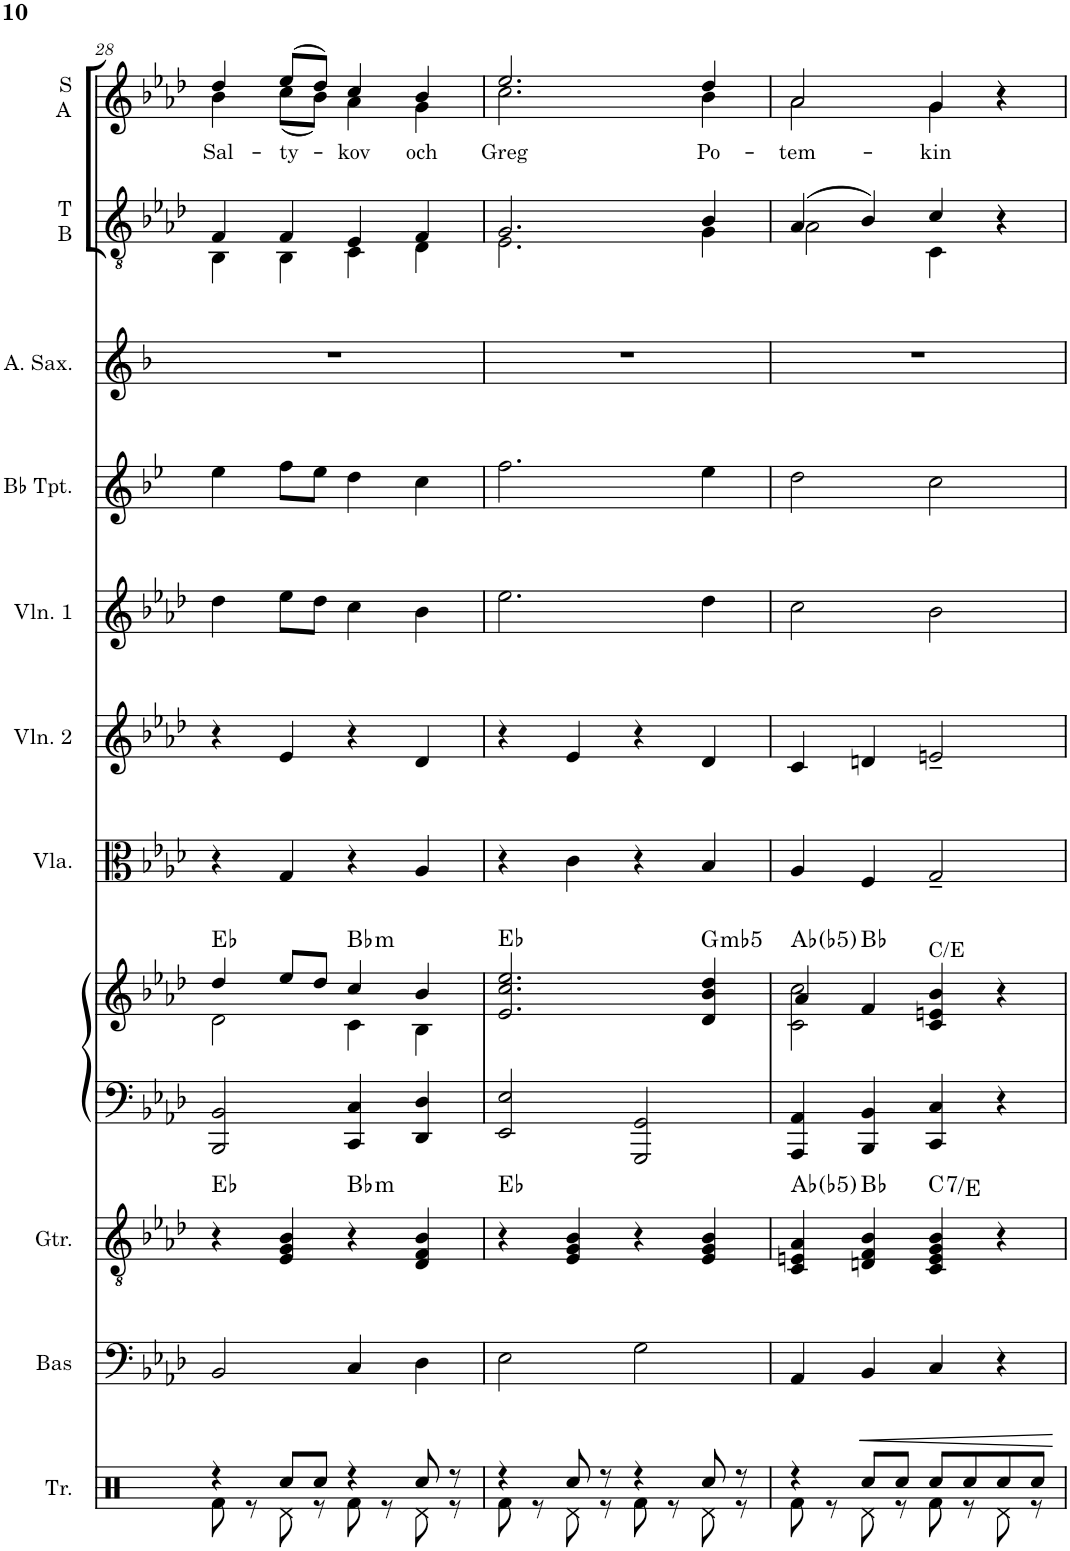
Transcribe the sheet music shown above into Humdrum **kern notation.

**kern	**dynam	**kern	**kern	**harte	**kern	**kern	**harte	**kern	**kern	**kern	**kern	**kern	**kern	**kern	**text
*part11	*part11	*part10	*part9	*part9	*part8	*part8	*part8	*part7	*part6	*part5	*part4	*part3	*part2	*part1	*part1
*staff12	*staff12	*staff11	*staff10	*	*staff9	*staff8	*	*staff7	*staff6	*staff5	*staff4	*staff3	*staff2	*staff1	*staff1
*I"Trummor	*	*I"Elbas	*I"Elgitarr	*	*I"Piano	*	*	*I"Viola	*I"Violin 2	*I"Violin 1	*I"Bb Trumpet	*I"Altsaxofon	*I"T B	*I"S A	*
*I'Tr.	*	*	*	*	*I'Pno	*	*	*I'Vla.	*I'Vln. 2	*I'Vln. 1	*I'Bb Tpt.	*I'A. Sax.	*I'T B	*I'S A	*
!!LO:PB:g=z
*clefX	*	*clefF4	*clefGv2	*	*clefF4	*clefG2	*	*clefC3	*clefG2	*clefG2	*clefG2	*clefG2	*clefGv2	*clefG2	*
*	*	*Trd7c12	*	*	*	*	*	*	*	*	*Trd1c2	*Trd5c9	*	*	*
*k[]	*	*k[b-e-a-d-]	*k[b-e-a-d-]	*	*k[b-e-a-d-]	*k[b-e-a-d-]	*	*k[b-e-a-d-]	*k[b-e-a-d-]	*k[b-e-a-d-]	*k[b-e-]	*k[b-]	*k[b-e-a-d-]	*k[b-e-a-d-]	*
*M2/2	*	*M2/2	*M2/2	*	*M2/2	*M2/2	*	*M2/2	*M2/2	*M2/2	*M2/2	*M2/2	*M2/2	*M2/2	*
*met(c|)	*	*met(c|)	*met(c|)	*	*met(c|)	*met(c|)	*	*met(c|)	*met(c|)	*met(c|)	*met(c|)	*met(c|)	*met(c|)	*met(c|)	*
=28	=28	=28	=28	=28	=28	=28	=28	=28	=28	=28	=28	=28	=28	=28	=28
*^	*	*	*	*	*	*^	*	*	*	*	*	*	*^	*^	*
!	!	!	!	!	!	!	!	!	!	!	!	!	!	!	!	!	!	!	!LO:LY:b
4r	8Rf\	.	2BB-/	4r	Eb:maj	2BBB-/ 2BB-/	4dd-/	2d-\	Eb:maj	4r	4r	4dd-\	4ee-\	1r	4F/	4BB-\	4dd-/	4b-\	Sal-
.	8r	.	.	.	.	.	.	.	.	.	.	.	.	.	.	.	.	.	.
!	!	!	!	!	!	!	!	!	!	!	!	!	!	!	!	!	!	!	!LO:LY:b
8Rcc/L	8Rd\	.	.	4E-/ 4G/ 4B-/	.	.	8ee-/L	.	.	4G/	4e-/	8ee-\L	8ff\L	.	4F/	4BB-\	(8ee-/L	(8cc\L	-ty-
8Rcc/J	8r	.	.	.	.	.	8dd-/J	.	.	.	.	8dd-\J	8ee-\J	.	.	.	8dd-/J)	8b-\J)	.
!	!	!	!	!	!LO:H:kt=m	!	!	!	!LO:H:kt=m	!	!	!	!	!	!	!	!	!	!LO:LY:b
4r	8Rf\	.	4C/	4r	Bb:min	4CC/ 4C/	4cc/	4c\	Bb:min	4r	4r	4cc\	4dd\	.	4E-/	4C\	4cc/	4a-\	-kov
.	8r	.	.	.	.	.	.	.	.	.	.	.	.	.	.	.	.	.	.
!	!	!	!	!	!	!	!	!	!	!	!	!	!	!	!	!	!	!	!LO:LY:b
8Rcc/	8Rd\	.	4D-\	4D-/ 4F/ 4B-/	.	4DD-/ 4D-/	4b-/	4B-\	.	4A-/	4d-/	4b-\	4cc\	.	4F/	4D-\	4b-/	4g\	och
8r	8r	.	.	.	.	.	.	.	.	.	.	.	.	.	.	.	.	.	.
*	*	*	*	*	*	*	*v	*v	*	*	*	*	*	*	*	*	*	*	*
=29	=29	=29	=29	=29	=29	=29	=29	=29	=29	=29	=29	=29	=29	=29	=29	=29	=29	=29
!	!	!	!	!	!	!	!	!	!	!	!	!	!	!	!	!	!	!LO:LY:b
4r	8Rf\	.	2E-\	4r	Eb:maj	2EE-/ 2E-/	2.e-/ 2.cc/ 2.ee-/	Eb:maj	4r	4r	2.ee-\	2.ff\	1r	2.G/	2.E-\	2.ee-/	2.cc\	Greg
.	8r	.	.	.	.	.	.	.	.	.	.	.	.	.	.	.	.	.
8Rcc/	8Rd\	.	.	4E-/ 4G/ 4B-/	.	.	.	.	4c\	4e-/	.	.	.	.	.	.	.	.
8r	8r	.	.	.	.	.	.	.	.	.	.	.	.	.	.	.	.	.
4r	8Rf\	.	2G\	4r	.	2GGG/ 2GG/	.	.	4r	4r	.	.	.	.	.	.	.	.
.	8r	.	.	.	.	.	.	.	.	.	.	.	.	.	.	.	.	.
!	!	!	!	!	!	!	!	!LO:H:kt=m	!	!	!	!	!	!	!	!	!	!LO:LY:b
8Rcc/	8Rd\	.	.	4E-/ 4G/ 4B-/	.	.	4d-/ 4b-/ 4dd-/	G:(b3,b5)	4B-/	4d-/	4dd-\	4ee-\	.	4B-/	4G\	4dd-/	4b-\	Po-
8r	8r	.	.	.	.	.	.	.	.	.	.	.	.	.	.	.	.	.
=30	=30	=30	=30	=30	=30	=30	=30	=30	=30	=30	=30	=30	=30	=30	=30	=30	=30	=30
*	*	*	*	*	*	*	*^	*	*	*	*	*	*	*	*	*	*	*
!	!	!	!	!	!	!	!	!	!	!	!	!	!	!	!	!	!	!	!LO:LY:b
4r	8Rf\	.	4AA-/	4C/ 4En/ 4A-/	Ab:(3,b5)	4AAA-/ 4AA-/	4a-/	2c\ 2cc\	Ab:(3,b5)	4A-/	4c/	2cc\	2dd\	1r	(4A-/	2A-\	2a-/	2a-\	-tem-
.	8r	.	.	.	.	.	.	.	.	.	.	.	.	.	.	.	.	.	.
!	!	!LO:HP:b	!	!	!	!	!	!	!	!	!	!	!	!	!	!	!	!	!
8Rcc/L	8Rd\	<	4BB-/	4Dn/ 4F/ 4B-/	Bb:maj	4BBB-/ 4BB-/	4f/	.	Bb:maj	4F/	4dn/	.	.	.	4B-/)	.	.	.	.
8Rcc/J	8r	.	.	.	.	.	.	.	.	.	.	.	.	.	.	.	.	.	.
!	!	!	!	!	!	!	!LO:TX:a:t=C/E	!	!	!	!	!	!	!	!	!	!	!	!
!	!	!	!	!	!LO:H:kt=7	!	!	!	!	!	!	!	!	!	!	!	!	!	!LO:LY:b
8Rcc/L	8Rf\	.	4C/	4C/ 4E/ 4G/ 4B-/	C:7/3	4CC/ 4C/	4c/ 4en/ 4b-/	2ryy	.	2G~/	2en~/	2b-\	2cc\	.	4c/	4C\	4g/	4g\	-kin
8Rcc/	8r	.	.	.	.	.	.	.	.	.	.	.	.	.	.	.	.	.	.
8Rcc/	8Rd\	.	4r	4r	.	4r	4r	.	.	.	.	.	.	.	4r	4r	4r	4r	.
8Rcc/J	8r	.	.	.	.	.	.	.	.	.	.	.	.	.	.	.	.	.	.
*	*	*	*	*	*	*	*	*	*	*	*	*	*	*	*v	*v	*	*	*
*v	*v	*	*	*	*	*	*v	*v	*	*	*	*	*	*	*	*v	*v	*
.	[	.	.	.	.	.	.	.	.	.	.	.	.	.	.
=	=	=	=	=	=	=	=	=	=	=	=	=	=	=	=
*-	*-	*-	*-	*-	*-	*-	*-	*-	*-	*-	*-	*-	*-	*-	*-
